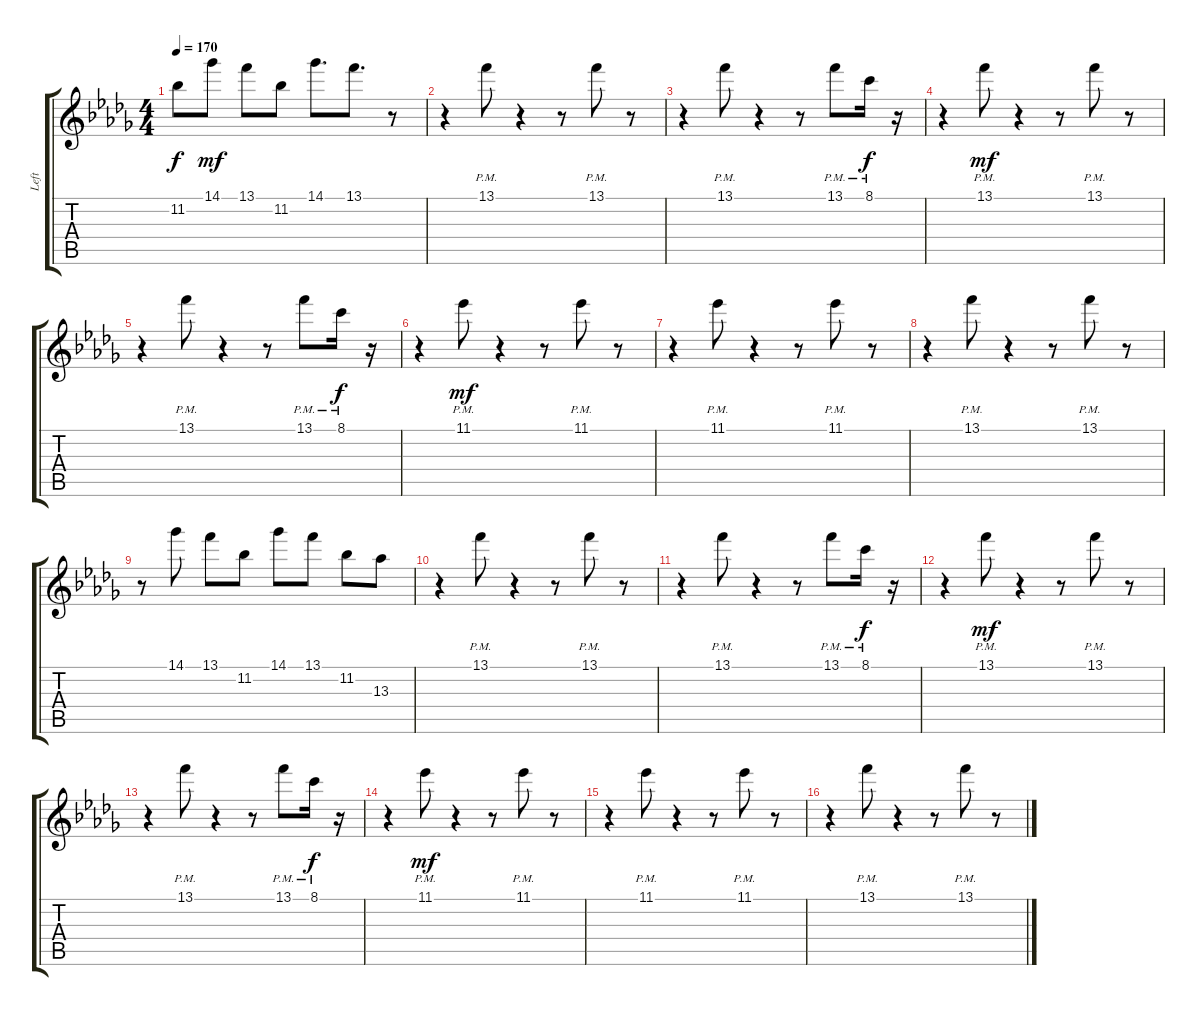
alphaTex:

\track ("Left" "Left") {instrument overdrivenguitar}
\staff {score tabs}
\tuning (E4 B3 G3 D3 A2 E2) {hide}
\ts (4 4)
\tempo 170
\clef g2
\ks db
11.2{t}.8{dy f} 14.1.8{dy mf} 13.1.8 11.2.8 14.1.8{d} 13.1.8{d} r.8 |
r.4 13.1{pm}.8 r.4 r.8 13.1{pm}.8 r.8 |
r.4 13.1{pm}.8 r.4 r.8 13.1{pm}.8 8.1{pm}.16{dy f} r.16 |
r.4 13.1{pm}.8{dy mf} r.4 r.8 13.1{pm}.8 r.8 |
r.4 13.1{pm}.8 r.4 r.8 13.1{pm}.8 8.1{pm}.16{dy f} r.16 |
r.4 11.1{pm}.8{dy mf} r.4 r.8 11.1{pm}.8 r.8 |
r.4 11.1{pm}.8 r.4 r.8 11.1{pm}.8 r.8 |
r.4 13.1{pm}.8 r.4 r.8 13.1{pm}.8 r.8 |
r.8 14.1.8 13.1.8 11.2.8 14.1.8 13.1.8 11.2.8 13.3.8 |
r.4 13.1{pm}.8 r.4 r.8 13.1{pm}.8 r.8 |
r.4 13.1{pm}.8 r.4 r.8 13.1{pm}.8 8.1{pm}.16{dy f} r.16 |
r.4 13.1{pm}.8{dy mf} r.4 r.8 13.1{pm}.8 r.8 |
r.4 13.1{pm}.8 r.4 r.8 13.1{pm}.8 8.1{pm}.16{dy f} r.16 |
r.4 11.1{pm}.8{dy mf} r.4 r.8 11.1{pm}.8 r.8 |
r.4 11.1{pm}.8 r.4 r.8 11.1{pm}.8 r.8 |
r.4 13.1{pm}.8 r.4 r.8 13.1{pm}.8 r.8
